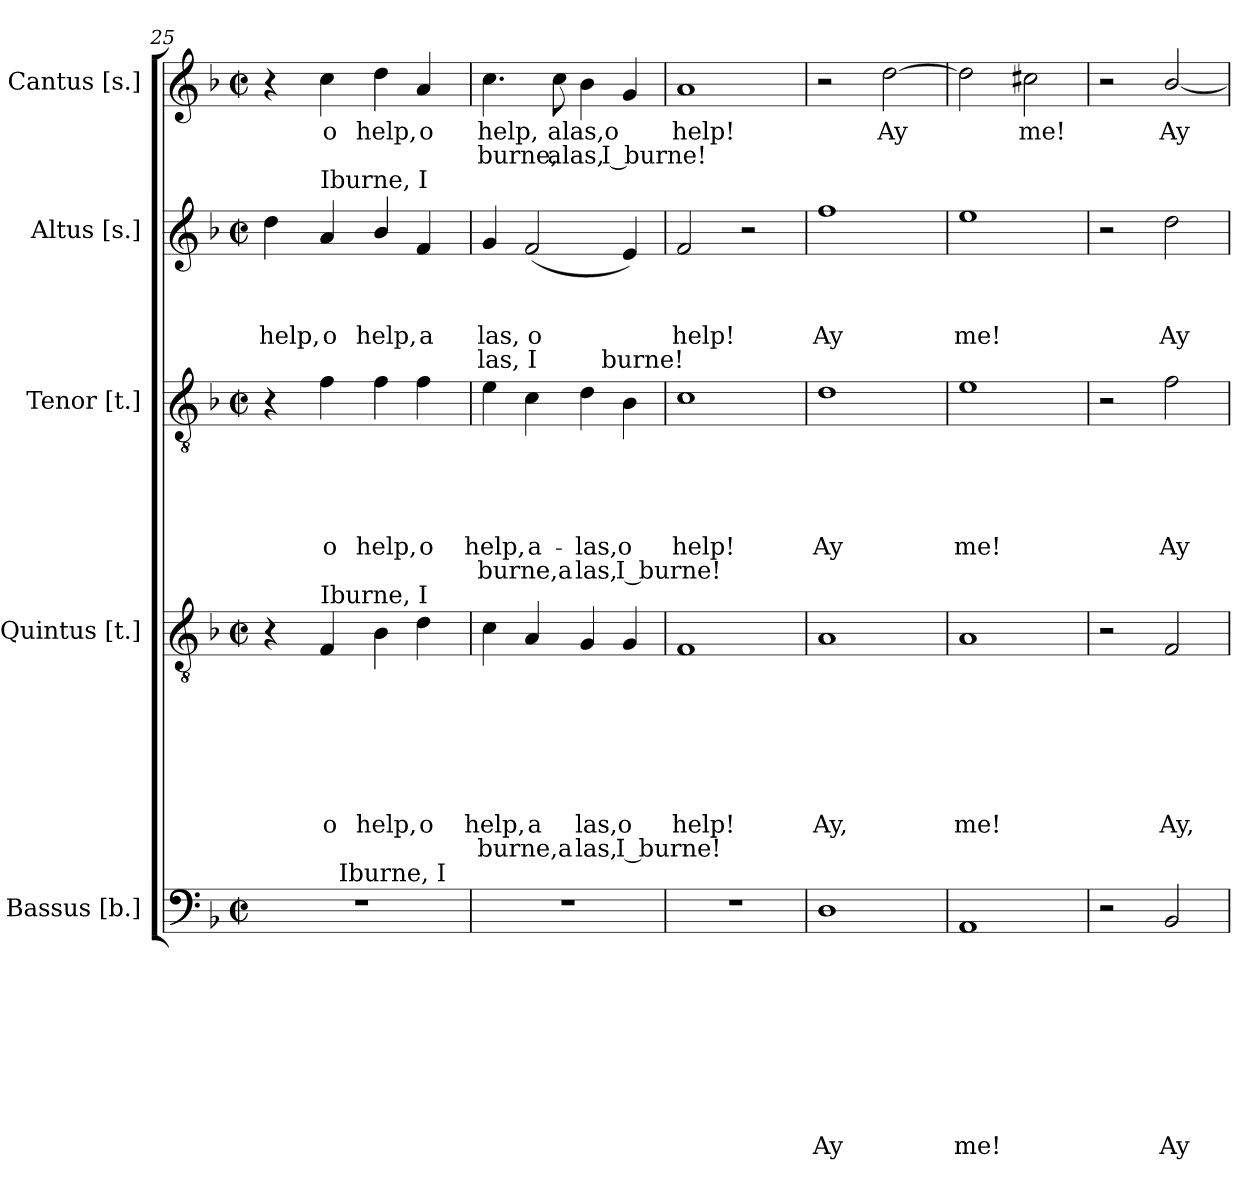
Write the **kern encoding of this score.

**kern	**text	**text	**text	**text	**text	**text	**text	**text	**text	**kern	**text	**text	**text	**text	**text	**text	**text	**text	**kern	**text	**text	**text	**text	**text	**text	**kern	**text	**text	**text	**text	**kern	**text	**text
*part5	*part5	*part5	*part5	*part5	*part5	*part5	*part5	*part5	*part5	*part4	*part4	*part4	*part4	*part4	*part4	*part4	*part4	*part4	*part3	*part3	*part3	*part3	*part3	*part3	*part3	*part2	*part2	*part2	*part2	*part2	*part1	*part1	*part1
*staff5	*staff5	*staff5	*staff5	*staff5	*staff5	*staff5	*staff5	*staff5	*staff5	*staff4	*staff4	*staff4	*staff4	*staff4	*staff4	*staff4	*staff4	*staff4	*staff3	*staff3	*staff3	*staff3	*staff3	*staff3	*staff3	*staff2	*staff2	*staff2	*staff2	*staff2	*staff1	*staff1	*staff1
*I"Bassus [b.]	*	*	*	*	*	*	*	*	*	*I"Quintus [t.]	*	*	*	*	*	*	*	*	*I"Tenor [t.]	*	*	*	*	*	*	*I"Altus [s.]	*	*	*	*	*I"Cantus [s.]	*	*
*clefF4	*	*	*	*	*	*	*	*	*	*clefGv2	*	*	*	*	*	*	*	*	*clefGv2	*	*	*	*	*	*	*clefG2	*	*	*	*	*clefG2	*	*
*k[b-]	*	*	*	*	*	*	*	*	*	*k[b-]	*	*	*	*	*	*	*	*	*k[b-]	*	*	*	*	*	*	*k[b-]	*	*	*	*	*k[b-]	*	*
*F:	*	*	*	*	*	*	*	*	*	*F:	*	*	*	*	*	*	*	*	*F:	*	*	*	*	*	*	*F:	*	*	*	*	*F:	*	*
*M2/2	*	*	*	*	*	*	*	*	*	*M2/2	*	*	*	*	*	*	*	*	*M2/2	*	*	*	*	*	*	*M2/2	*	*	*	*	*M2/2	*	*
*met(c|)	*	*	*	*	*	*	*	*	*	*met(c|)	*	*	*	*	*	*	*	*	*met(c|)	*	*	*	*	*	*	*met(c|)	*	*	*	*	*met(c|)	*	*
=25	=25	=25	=25	=25	=25	=25	=25	=25	=25	=25	=25	=25	=25	=25	=25	=25	=25	=25	=25	=25	=25	=25	=25	=25	=25	=25	=25	=25	=25	=25	=25	=25	=25
!	!	!	!	!	!	!	!	!	!	!	!	!	!	!	!	!	!	!	!	!	!	!	!	!	!	!	!	!	!LO:LY:b	!	!	!	!
*^	*	*	*	*	*	*	*	*	*	*	*	*	*	*	*	*	*	*	*	*	*	*	*	*	*	*	*	*	*	*	*	*	*
1r	4ryy	.	.	.	.	.	.	.	.	.	4r	.	.	.	.	.	.	.	.	4r	.	.	.	.	.	.	4dd\	.	.	help,	.	4r	.	.
!	!	!	!	!	!	!	!	!	!	!	!	!	!	!	!	!	!	!	!	!	!	!	!	!	!	!	!LO:TX:a:t=Iburne, I	!	!	!	!	!	!	!
!	!	!	!	!	!	!	!	!	!	!	!LO:TX:a:t=Iburne, I	!	!	!	!	!	!	!	!	!	!	!	!	!	!	!	!	!	!	!	!	!	!	!
!	!	!	!	!	!	!	!	!	!	!	!	!	!	!	!	!	!	!LO:LY:b	!	!	!	!	!	!	!LO:LY:b	!	!	!	!	!LO:LY:b	!	!	!LO:LY:b	!
.	16ryy	.	.	.	.	.	.	.	.	.	4F/	.	.	.	.	.	.	o	.	4f\	.	.	.	.	o	.	4a/	.	.	o	.	4cc\	o	.
!	!LO:TX:a:t=Iburne, I	!	!	!	!	!	!	!	!	!	!	!	!	!	!	!	!	!	!	!	!	!	!	!	!	!	!	!	!	!	!	!	!	!
.	2ryy	.	.	.	.	.	.	.	.	.	.	.	.	.	.	.	.	.	.	.	.	.	.	.	.	.	.	.	.	.	.	.	.	.
!	!	!	!	!	!	!	!	!	!	!	!	!	!	!	!	!	!	!LO:LY:b	!	!	!	!	!	!	!LO:LY:b	!	!	!	!	!LO:LY:b	!	!	!LO:LY:b	!
.	.	.	.	.	.	.	.	.	.	.	4B-\	.	.	.	.	.	.	help,	.	4f\	.	.	.	.	help,	.	4b-/	.	.	help,	.	4dd\	help,	.
!	!	!	!	!	!	!	!	!	!	!	!	!	!	!	!	!	!	!LO:LY:b	!	!	!	!	!	!	!LO:LY:b	!	!	!	!	!LO:LY:b	!	!	!LO:LY:b	!
.	.	.	.	.	.	.	.	.	.	.	4d\	.	.	.	.	.	.	o	.	4f\	.	.	.	.	o	.	4f/	.	.	a	.	4a/	o	.
.	8.ryy	.	.	.	.	.	.	.	.	.	.	.	.	.	.	.	.	.	.	.	.	.	.	.	.	.	.	.	.	.	.	.	.	.
!!LO:PB:g=z
=26	=26	=26	=26	=26	=26	=26	=26	=26	=26	=26	=26	=26	=26	=26	=26	=26	=26	=26	=26	=26	=26	=26	=26	=26	=26	=26	=26	=26	=26	=26	=26	=26	=26	=26
!	!	!	!	!	!	!	!	!	!	!	!	!	!	!	!	!	!	!LO:LY:b	!LO:LY:b	!	!	!	!	!	!LO:LY:b	!LO:LY:b	!	!	!	!LO:LY:b	!LO:LY:b	!	!LO:LY:b	!LO:LY:b
*v	*v	*	*	*	*	*	*	*	*	*	*	*	*	*	*	*	*	*	*	*	*	*	*	*	*	*	*	*	*	*	*	*	*	*
1r	.	.	.	.	.	.	.	.	.	4c\	.	.	.	.	.	.	help,	burne,a	4e\	.	.	.	.	help,	burne,a	4g/	.	.	las,	las,	4.cc\	help,	-burne,
!	!	!	!	!	!	!	!	!	!	!	!	!	!	!	!	!	!LO:LY:b	!	!	!	!	!	!	!LO:LY:b	!	!	!	!	!LO:LY:b	!LO:LY:b	!	!	!
.	.	.	.	.	.	.	.	.	.	4A/	.	.	.	.	.	.	a	.	4c\	.	.	.	.	a-	.	(<2f/	.	.	o	I	.	.	.
!	!	!	!	!	!	!	!	!	!	!	!	!	!	!	!	!	!	!	!	!	!	!	!	!	!	!	!	!	!	!	!	!LO:LY:b	!LO:LY:b
.	.	.	.	.	.	.	.	.	.	.	.	.	.	.	.	.	.	.	.	.	.	.	.	.	.	.	.	.	.	.	8cc\	alas,o	alas,
!	!	!	!	!	!	!	!	!	!	!	!	!	!	!	!	!	!LO:LY:b	!LO:LY:b	!	!	!	!	!	!LO:LY:b	!LO:LY:b	!	!	!	!	!	!	!	!
.	.	.	.	.	.	.	.	.	.	4G/	.	.	.	.	.	.	las,o	las,	4d\	.	.	.	.	-las,o	las,	.	.	.	.	.	4b-\	.	.
!	!	!	!	!	!	!	!	!	!	!	!	!	!	!	!	!	!	!LO:LY:b	!	!	!	!	!	!	!LO:LY:b	!	!	!	!	!LO:LY:b	!	!	!LO:LY:b
.	.	.	.	.	.	.	.	.	.	4G/	.	.	.	.	.	.	.	I burne!	4B-\	.	.	.	.	.	I burne!	4e/)	.	.	.	burne!	4g/	.	I burne!
=27	=27	=27	=27	=27	=27	=27	=27	=27	=27	=27	=27	=27	=27	=27	=27	=27	=27	=27	=27	=27	=27	=27	=27	=27	=27	=27	=27	=27	=27	=27	=27	=27	=27
!	!	!	!	!	!	!	!	!	!	!	!	!	!	!	!	!	!LO:LY:b	!	!	!	!	!	!	!LO:LY:b	!	!	!	!	!LO:LY:b	!	!	!LO:LY:b	!
1r	.	.	.	.	.	.	.	.	.	1F	.	.	.	.	.	.	help!	.	1c	.	.	.	.	help!	.	2f/	.	.	help!	.	1a	help!	.
.	.	.	.	.	.	.	.	.	.	.	.	.	.	.	.	.	.	.	.	.	.	.	.	.	.	2r	.	.	.	.	.	.	.
=28	=28	=28	=28	=28	=28	=28	=28	=28	=28	=28	=28	=28	=28	=28	=28	=28	=28	=28	=28	=28	=28	=28	=28	=28	=28	=28	=28	=28	=28	=28	=28	=28	=28
!	!	!	!	!	!	!	!	!	!LO:LY:b	!	!	!	!	!	!	!	!LO:LY:b	!	!	!	!	!	!	!LO:LY:b	!	!	!	!	!LO:LY:b	!	!	!	!
1D	.	.	.	.	.	.	.	.	Ay	1A	.	.	.	.	.	.	Ay,	.	1d	.	.	.	.	Ay	.	1ff	.	.	Ay	.	2r	.	.
!	!	!	!	!	!	!	!	!	!	!	!	!	!	!	!	!	!	!	!	!	!	!	!	!	!	!	!	!	!	!	!	!LO:LY:b	!
.	.	.	.	.	.	.	.	.	.	.	.	.	.	.	.	.	.	.	.	.	.	.	.	.	.	.	.	.	.	.	[>2dd\	Ay	.
=29	=29	=29	=29	=29	=29	=29	=29	=29	=29	=29	=29	=29	=29	=29	=29	=29	=29	=29	=29	=29	=29	=29	=29	=29	=29	=29	=29	=29	=29	=29	=29	=29	=29
!	!	!	!	!	!	!	!	!	!LO:LY:b	!	!	!	!	!	!	!	!LO:LY:b	!	!	!	!	!	!	!LO:LY:b	!	!	!	!	!LO:LY:b	!	!	!	!
1AA	.	.	.	.	.	.	.	.	me!	1A	.	.	.	.	.	.	me!	.	1e	.	.	.	.	me!	.	1ee	.	.	me!	.	2dd\]	.	.
!	!	!	!	!	!	!	!	!	!	!	!	!	!	!	!	!	!	!	!	!	!	!	!	!	!	!	!	!	!	!	!	!LO:LY:b	!
.	.	.	.	.	.	.	.	.	.	.	.	.	.	.	.	.	.	.	.	.	.	.	.	.	.	.	.	.	.	.	2cc#X\	me!	.
=30	=30	=30	=30	=30	=30	=30	=30	=30	=30	=30	=30	=30	=30	=30	=30	=30	=30	=30	=30	=30	=30	=30	=30	=30	=30	=30	=30	=30	=30	=30	=30	=30	=30
2r	.	.	.	.	.	.	.	.	.	2r	.	.	.	.	.	.	.	.	2r	.	.	.	.	.	.	2r	.	.	.	.	2r	.	.
!	!	!	!	!	!	!	!	!	!LO:LY:b	!	!	!	!	!	!	!	!LO:LY:b	!	!	!	!	!	!	!LO:LY:b	!	!	!	!	!LO:LY:b	!	!	!LO:LY:b	!
2BB-/	.	.	.	.	.	.	.	.	Ay	2F/	.	.	.	.	.	.	Ay,	.	2f\	.	.	.	.	Ay	.	2dd\	.	.	Ay	.	[<2b-/	Ay	.
=	=	=	=	=	=	=	=	=	=	=	=	=	=	=	=	=	=	=	=	=	=	=	=	=	=	=	=	=	=	=	=	=	=
*-	*-	*-	*-	*-	*-	*-	*-	*-	*-	*-	*-	*-	*-	*-	*-	*-	*-	*-	*-	*-	*-	*-	*-	*-	*-	*-	*-	*-	*-	*-	*-	*-	*-
